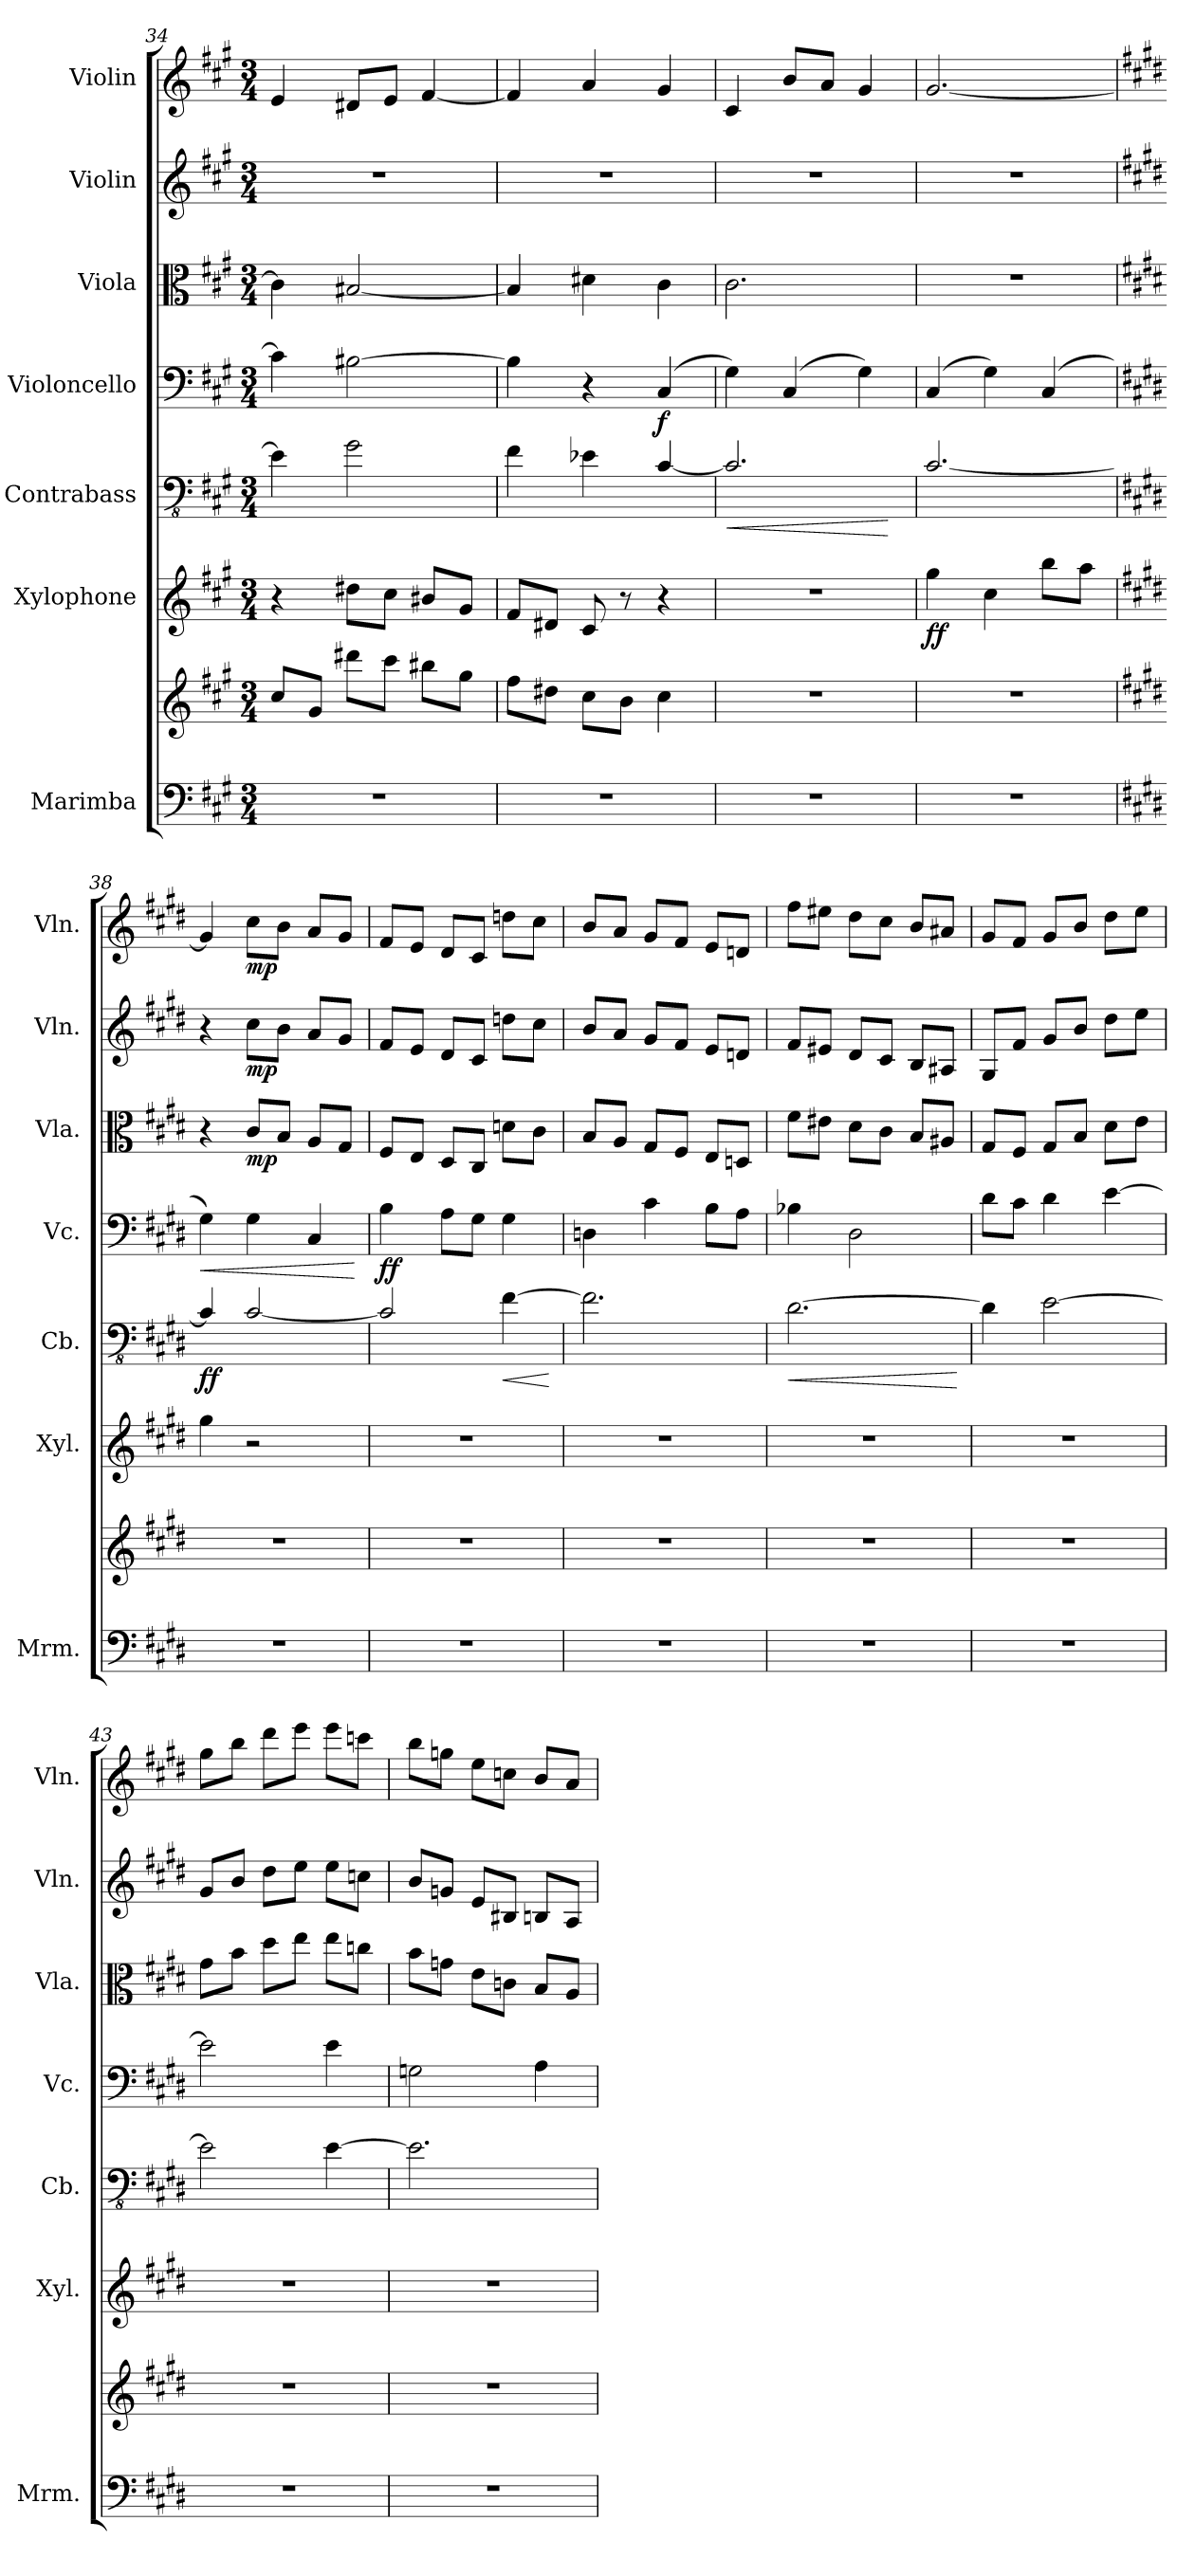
**kern	**kern	**kern	**dynam	**kern	**dynam	**kern	**dynam	**kern	**dynam	**kern	**dynam	**kern	**dynam
*part7	*part7	*part6	*part6	*part5	*part5	*part4	*part4	*part3	*part3	*part2	*part2	*part1	*part1
*staff8	*staff7	*staff6	*staff6	*staff5	*staff5	*staff4	*staff4	*staff3	*staff3	*staff2	*staff2	*staff1	*staff1
*I"Marimba	*	*I"Xylophone	*	*I"Contrabass	*	*I"Violoncello	*	*I"Viola	*	*I"Violin	*	*I"Violin	*
*I'Mrm.	*	*I'Xyl.	*	*I'Cb.	*	*I'Vc.	*	*I'Vla.	*	*I'Vln.	*	*I'Vln.	*
*clefF4	*clefG2	*clefG2	*	*clefFv4	*	*clefF4	*	*clefC3	*	*clefG2	*	*clefG2	*
*	*	*ITrd-7c-12	*	*ITrd7c12	*	*	*	*	*	*	*	*	*
*k[f#c#g#]	*k[f#c#g#]	*k[f#c#g#]	*	*k[f#c#g#]	*	*k[f#c#g#]	*	*k[f#c#g#]	*	*k[f#c#g#]	*	*k[f#c#g#]	*
*M3/4	*M3/4	*M3/4	*	*M3/4	*	*M3/4	*	*M3/4	*	*M3/4	*	*M3/4	*
=34	=34	=34	=34	=34	=34	=34	=34	=34	=34	=34	=34	=34	=34
2.r	8cc#/L	4r	.	4EE\]	.	4c#\]	.	4c#\]	.	2.r	.	4e/	.
.	8g#/J	.	.	.	.	.	.	.	.	.	.	.	.
.	8ddd#X\L	8ddd#X\L	.	2GG#\	.	[2B#X\	.	[2B#X/	.	.	.	8d#X/L	.
.	8ccc#\J	8ccc#\J	.	.	.	.	.	.	.	.	.	8e/J	.
.	8bb#X\L	8bb#X/L	.	.	.	.	.	.	.	.	.	[4f#/	.
.	8gg#\J	8gg#/J	.	.	.	.	.	.	.	.	.	.	.
=35	=35	=35	=35	=35	=35	=35	=35	=35	=35	=35	=35	=35	=35
2.r	8ff#\L	8ff#/L	.	4FF#\	.	4B#\]	.	4B#/]	.	2.r	.	4f#/]	.
.	8dd#X\J	8dd#X/J	.	.	.	.	.	.	.	.	.	.	.
.	8cc#\L	8cc#/	.	4EE-X\	.	4r	.	4d#X\	.	.	.	4a/	.
.	8b\J	8r	.	.	.	.	.	.	.	.	.	.	.
!	!	!	!	!	!	!	!LO:DY:b	!	!	!	!	!	!
.	4cc#\	4r	.	[4CC#/	.	(4C#/	f	4c#\	.	.	.	4g#/	.
=36	=36	=36	=36	=36	=36	=36	=36	=36	=36	=36	=36	=36	=36
!	!	!	!	!	!LO:HP:b	!	!	!	!	!	!	!	!
2.r	2.r	2.r	.	2.CC#/]	<	4G#\)	.	2.c#\	.	2.r	.	4c#/	.
.	.	.	.	.	.	(4C#/	.	.	.	.	.	8b/L	.
.	.	.	.	.	.	.	.	.	.	.	.	8a/J	.
.	.	.	.	.	.	4G#\)	.	.	.	.	.	4g#/	.
.	.	.	.	.	[	.	.	.	.	.	.	.	.
=37	=37	=37	=37	=37	=37	=37	=37	=37	=37	=37	=37	=37	=37
!	!	!	!LO:DY:b	!	!	!	!	!	!	!	!	!	!
2.r	2.r	4ggg#\	ff	[2.CC#/	.	(4C#/	.	2.r	.	2.r	.	[2.g#/	.
.	.	4ccc#\	.	.	.	4G#\)	.	.	.	.	.	.	.
.	.	8bbb\L	.	.	.	(4C#/	.	.	.	.	.	.	.
.	.	8aaa\J	.	.	.	.	.	.	.	.	.	.	.
=38	=38	=38	=38	=38	=38	=38	=38	=38	=38	=38	=38	=38	=38
*k[f#c#g#d#]	*k[f#c#g#d#]	*k[f#c#g#d#]	*	*k[f#c#g#d#]	*	*k[f#c#g#d#]	*	*k[f#c#g#d#]	*	*k[f#c#g#d#]	*	*k[f#c#g#d#]	*
!	!	!	!	!	!LO:DY:b	!	!LO:HP:b	!	!	!	!	!	!
2.r	2.r	4ggg#\	.	4CC#/]	ff	4G#\)	<	4r	.	4r	.	4g#/]	.
!	!	!	!	!	!	!	!	!	!LO:DY:b	!	!LO:DY:b	!	!LO:DY:b
.	.	2r	.	[2CC#/	.	4G#\	.	8c#/L	mp	8cc#\L	mp	8cc#\L	mp
.	.	.	.	.	.	.	.	8B/J	.	8b\J	.	8b\J	.
.	.	.	.	.	.	4C#/	.	8A/L	.	8a/L	.	8a/L	.
.	.	.	.	.	.	.	.	8G#/J	.	8g#/J	.	8g#/J	.
.	.	.	.	.	.	.	[	.	.	.	.	.	.
!!LO:PB:g=z
=39	=39	=39	=39	=39	=39	=39	=39	=39	=39	=39	=39	=39	=39
!	!	!	!	!	!	!	!LO:DY:b	!	!	!	!	!	!
2.r	2.r	2.r	.	2CC#/]	.	4B\	ff	8F#/L	.	8f#/L	.	8f#/L	.
.	.	.	.	.	.	.	.	8E/J	.	8e/J	.	8e/J	.
.	.	.	.	.	.	8A\L	.	8D#/L	.	8d#/L	.	8d#/L	.
.	.	.	.	.	.	8G#\J	.	8C#/J	.	8c#/J	.	8c#/J	.
!	!	!	!	!	!LO:HP:b	!	!	!	!	!	!	!	!
.	.	.	.	[4FF#\	<	4G#\	.	8dn\L	.	8ddn\L	.	8ddn\L	.
.	.	.	.	.	.	.	.	8c#\J	.	8cc#\J	.	8cc#\J	.
.	.	.	.	.	[	.	.	.	.	.	.	.	.
=40	=40	=40	=40	=40	=40	=40	=40	=40	=40	=40	=40	=40	=40
2.r	2.r	2.r	.	2.FF#\]	.	4Dn\	.	8B/L	.	8b/L	.	8b/L	.
.	.	.	.	.	.	.	.	8A/J	.	8a/J	.	8a/J	.
.	.	.	.	.	.	4c#\	.	8G#/L	.	8g#/L	.	8g#/L	.
.	.	.	.	.	.	.	.	8F#/J	.	8f#/J	.	8f#/J	.
.	.	.	.	.	.	8B\L	.	8E/L	.	8e/L	.	8e/L	.
.	.	.	.	.	.	8A\J	.	8Dn/J	.	8dn/J	.	8dn/J	.
=41	=41	=41	=41	=41	=41	=41	=41	=41	=41	=41	=41	=41	=41
!	!	!	!	!	!LO:HP:b	!	!	!	!	!	!	!	!
2.r	2.r	2.r	.	[2.DD#\	<	4B-X\	.	8f#\L	.	8f#/L	.	8ff#\L	.
.	.	.	.	.	.	.	.	8e#X\J	.	8e#X/J	.	8ee#X\J	.
.	.	.	.	.	.	2D#\	.	8d#\L	.	8d#/L	.	8dd#\L	.
.	.	.	.	.	.	.	.	8c#\J	.	8c#/J	.	8cc#\J	.
.	.	.	.	.	.	.	.	8B/L	.	8B/L	.	8b/L	.
.	.	.	.	.	.	.	.	8A#X/J	.	8A#X/J	.	8a#X/J	.
.	.	.	.	.	[	.	.	.	.	.	.	.	.
=42	=42	=42	=42	=42	=42	=42	=42	=42	=42	=42	=42	=42	=42
2.r	2.r	2.r	.	4DD#\]	.	8d#\L	.	8G#/L	.	8G#/L	.	8g#/L	.
.	.	.	.	.	.	8c#\J	.	8F#/J	.	8f#/J	.	8f#/J	.
.	.	.	.	[2EE\	.	4d#\	.	8G#/L	.	8g#/L	.	8g#/L	.
.	.	.	.	.	.	.	.	8B/J	.	8b/J	.	8b/J	.
.	.	.	.	.	.	[4e\	.	8d#\L	.	8dd#\L	.	8dd#\L	.
.	.	.	.	.	.	.	.	8e\J	.	8ee\J	.	8ee\J	.
=43	=43	=43	=43	=43	=43	=43	=43	=43	=43	=43	=43	=43	=43
2.r	2.r	2.r	.	2EE\]	.	2e\]	.	8g#\L	.	8g#/L	.	8gg#\L	.
.	.	.	.	.	.	.	.	8b\J	.	8b/J	.	8bb\J	.
.	.	.	.	.	.	.	.	8dd#\L	.	8dd#\L	.	8ddd#\L	.
.	.	.	.	.	.	.	.	8ee\J	.	8ee\J	.	8eee\J	.
.	.	.	.	[4EE\	.	4e\	.	8ee\L	.	8ee\L	.	8eee\L	.
.	.	.	.	.	.	.	.	8ccn\J	.	8ccn\J	.	8cccn\J	.
=44	=44	=44	=44	=44	=44	=44	=44	=44	=44	=44	=44	=44	=44
2.r	2.r	2.r	.	2.EE\]	.	2Gn\	.	8b\L	.	8b/L	.	8bb\L	.
.	.	.	.	.	.	.	.	8gn\J	.	8gn/J	.	8ggn\J	.
.	.	.	.	.	.	.	.	8e\L	.	8e/L	.	8ee\L	.
.	.	.	.	.	.	.	.	8cn\J	.	8B#X/J	.	8ccn\J	.
.	.	.	.	.	.	4A\	.	8B/L	.	8Bn/L	.	8b/L	.
.	.	.	.	.	.	.	.	8A/J	.	8A/J	.	8a/J	.
=	=	=	=	=	=	=	=	=	=	=	=	=	=
*-	*-	*-	*-	*-	*-	*-	*-	*-	*-	*-	*-	*-	*-
